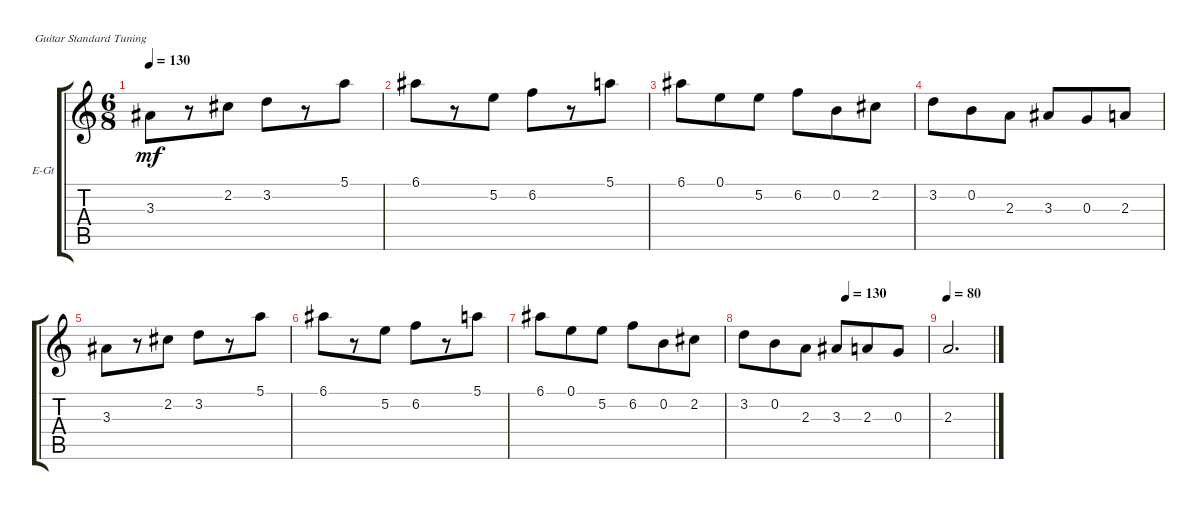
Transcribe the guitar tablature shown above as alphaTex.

\bracketExtendMode groupsimilarinstruments
\firstSystemTrackNameOrientation horizontal
\otherSystemsTrackNameOrientation horizontal
\track ("guitar solo (Rodion Kravkl)" "E-Gt") {instrument electricguitarclean}
\staff {score tabs}
\tuning (E4 B3 G3 D3 A2 E2)
\ts (6 8)
\tempo 130
\clef g2
\scale
0.333333
\ks aminor
3.3.8{dy mf} r.8 2.2.8 3.2.8 r.8 5.1.8 |
\scale
0.333333 6.1.8 r.8 5.2.8 6.2.8 r.8 5.1.8 |
\scale
0.333333 6.1.8 0.1.8 5.2.8 6.2.8 0.2.8 2.2.8 |
\scale
0.333333 3.2.8 0.2.8 2.3.8 3.3.8 0.3.8 2.3.8 |
\scale
0.333333 3.3.8 r.8 2.2.8 3.2.8 r.8 5.1.8 |
\scale
0.333333 6.1.8 r.8 5.2.8 6.2.8 r.8 5.1.8 |
\scale
0.333333 6.1.8 0.1.8 5.2.8 6.2.8 0.2.8 2.2.8 |
\tempo (130 0.55625)
\scale
0.333333 3.2.8 0.2.8 2.3.8 3.3.8 2.3.8 0.3.8 |
\tempo 80
\scale
0.333333 2.3.2{d}
